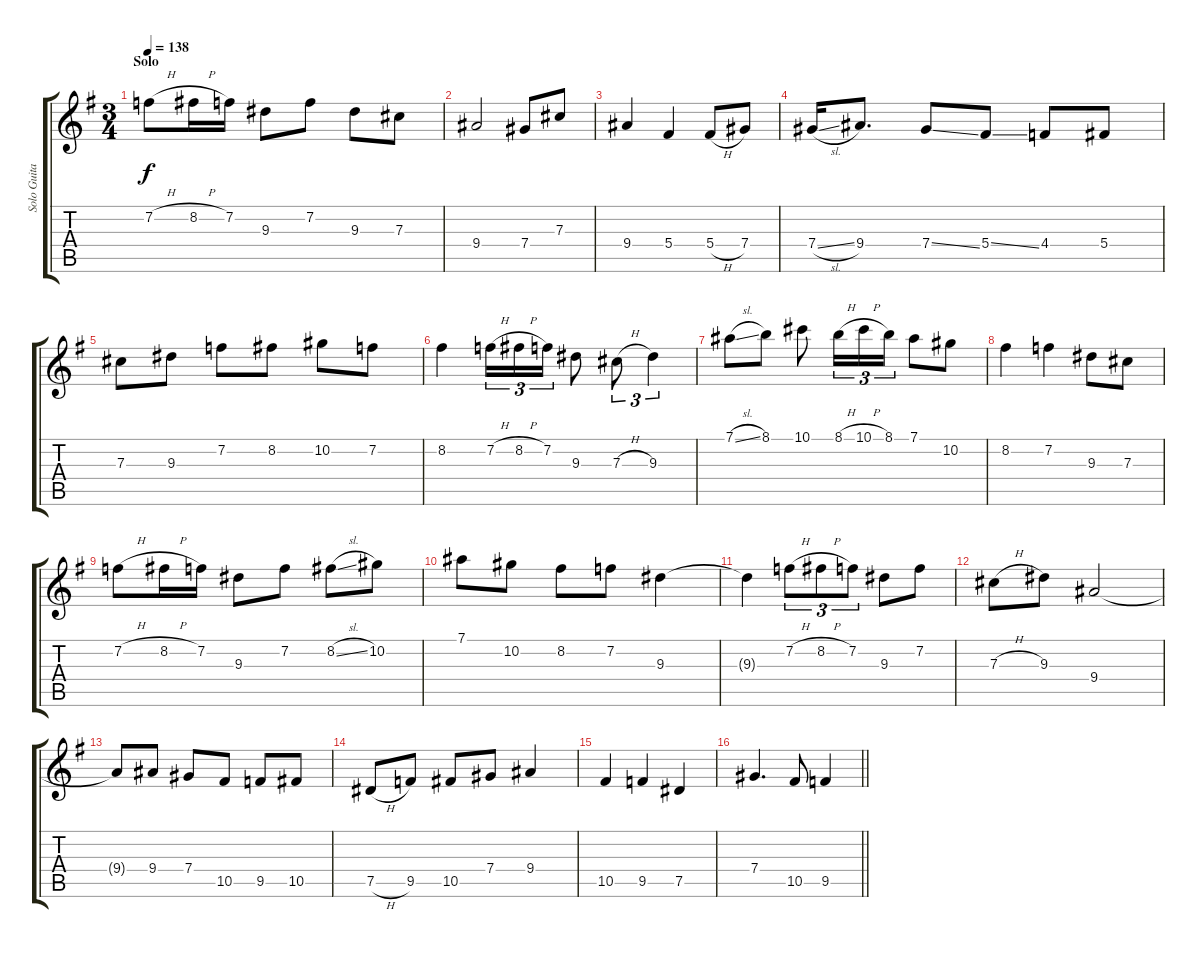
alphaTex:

\track ("Solo Guitar I (Marcus Siepen)" "Solo Guita") {instrument electricguitarjazz}
\staff {score tabs}
\tuning (Eb4 Bb3 Gb3 Db3 Ab2 Eb2) {hide}
\ts (3 4)
\section ("" "Solo")
\tempo 138
\clef g2
\ks eminor
7.2{h}.8{dy f volume 14} 8.2{h}.16 7.2.16 9.3.8 7.2.8 9.3.8 7.3.8 |
9.4.2 7.4.8 7.3.8 |
9.4.4 5.4.4 5.4{h}.8 7.4.8 |
7.4{sl}.16 9.4.8{d} 7.4{ss}.8 5.4{ss}.8 4.4.8 5.4.8 |
7.3.8 9.3.8 7.2.8 8.2.8 10.2.8 7.2.8 |
8.2.4 7.2{h}.16{tu (3 2)} 8.2{h}.16{tu (3 2)} 7.2.16{tu (3 2)} 9.3.8 7.3{h}.8{tu (3 2)} 9.3.4{tu (3 2)} |
7.1{sl}.8 8.1.8 10.1.8 8.1{h}.16{tu (3 2)} 10.1{h}.16{tu (3 2)} 8.1.16{tu (3 2)} 7.1.8 10.2.8 |
8.2.4 7.2.4 9.3.8 7.3.8 |
7.2{h}.8 8.2{h}.16 7.2.16 9.3.8 7.2.8 8.2{sl}.8 10.2.8 |
7.1.8 10.2.8 8.2.8 7.2.8 9.3.4 |
9.3{t}.4 7.2{h}.8{tu (3 2)} 8.2{h}.8{tu (3 2)} 7.2.8{tu (3 2)} 9.3.8 7.2.8 |
7.3{h}.8 9.3.8 9.4.2 |
9.4{t}.8 9.4.8 7.4.8 10.5.8 9.5.8 10.5.8 |
7.5{h}.8 9.5.8 10.5.8 7.4.8 9.4.4 |
10.5.4 9.5.4 7.5.4 |
\barLineRight lightlight
7.4.4{d} 10.5.8 9.5.4
